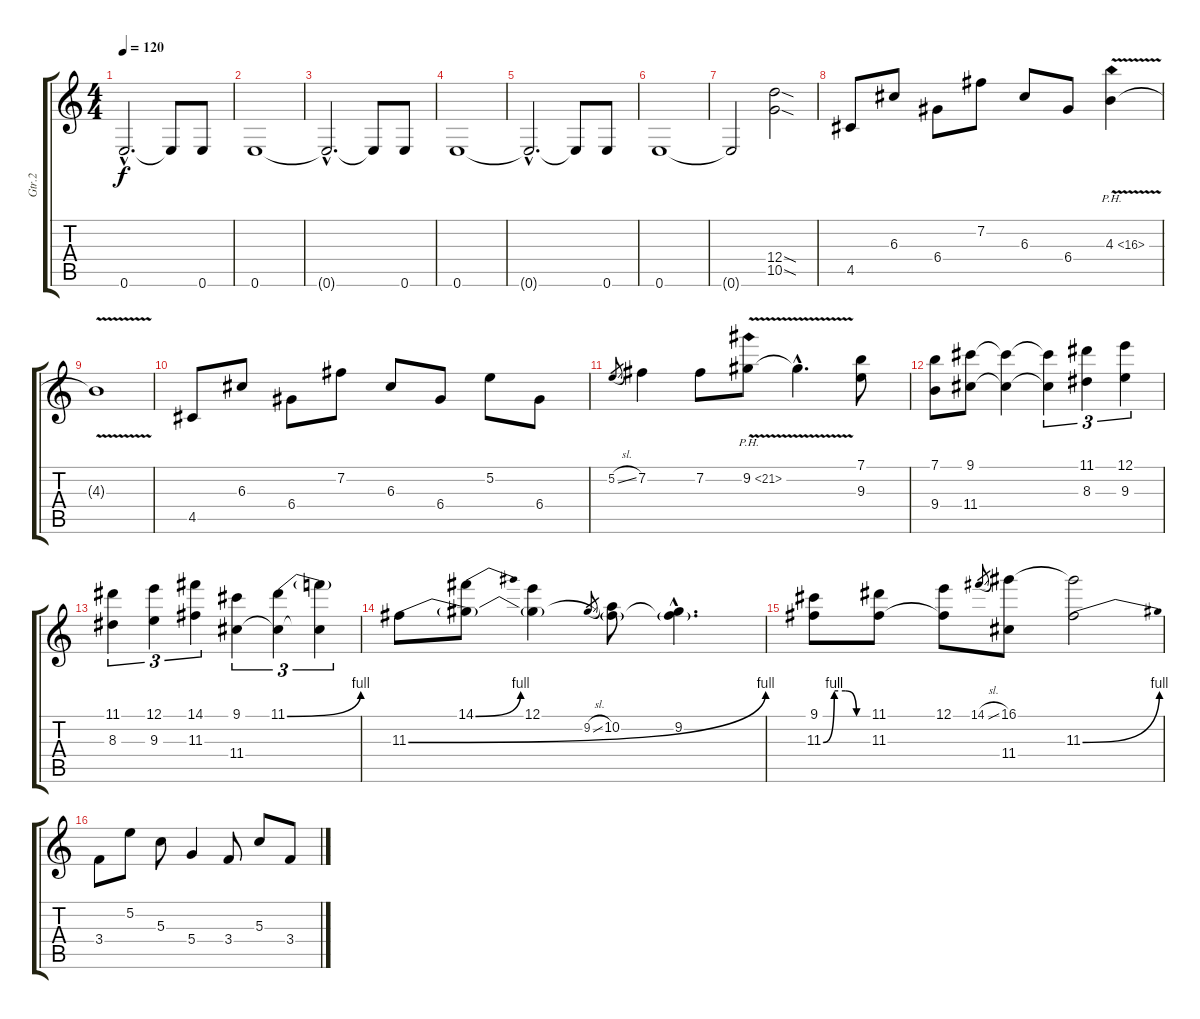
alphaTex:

\track ("Gtr.2" "Gtr.2") {instrument overdrivenguitar}
\staff {score tabs}
\tuning (E4 B3 G3 D3 A2 E2) {hide}
\ts (4 4)
\tempo 120
\clef g2
\ks c
0.6{hac t}.2{d dy f} 0.6{t}.8 0.6.8 |
0.6.1 |
0.6{hac t}.2{d} 0.6{t}.8 0.6.8 |
0.6.1 |
0.6{hac t}.2{d} 0.6{t}.8 0.6.8 |
0.6.1 |
0.6{t}.2 (12.4{sod} 10.5{sod}).2 |
4.5.8 6.3.8 6.4.8 7.2.8 6.3.8 6.4.8 4.3{ph 12 v}.4 |
4.3{t}.1 |
4.5.8 6.3.8 6.4.8 7.2.8 6.3.8 6.4.8 5.2.8 6.4.8 |
5.2{sl}.8{gr} 7.2.4 7.2.8 9.2{ph 12 v}.8 9.2{hac t}.4{d} (7.1 9.3).8 |
(7.1 9.4).8 (9.1 11.4).8 (9.1{t} 11.4{t}).4 (9.1{t} 11.4{t}).4{tu (3 2)} (11.1 8.3).4{tu (3 2)} (12.1 9.3).4{tu (3 2)} |
(11.1 8.3).4{tu (3 2)} (12.1 9.3).4{tu (3 2)} (14.1 11.3).4{tu (3 2)} (9.1 11.4).4{tu (3 2)} (11.1{be (bend 0 0 60 4)} 11.4{t}).4{tu (3 2)} (11.1{t} 11.4{t}).4{tu (3 2)} |
11.3{be (bend 0 0 60 4)}.8 (14.1{be (bend 0 0 60 4)} 11.3{t}).8 (12.1 11.3{t}).4 9.2{sl}.8{gr} (10.2 11.3{t}).8 (9.2{hac} 11.3{hac t}).4{d} |
(9.1 11.3{be (custom 0 0 15 4 30 4 45 0 60 0)}).8 (11.1 11.3).8 (12.1 11.3{t}).8 14.1{sl}.8{gr} (16.1 11.4).8 (16.1{t} 11.3{be (bend 0 0 60 4)}).2 |
3.4.8 5.2.8 5.3.8 5.4.4 3.4.8 5.3.8 3.4.8
